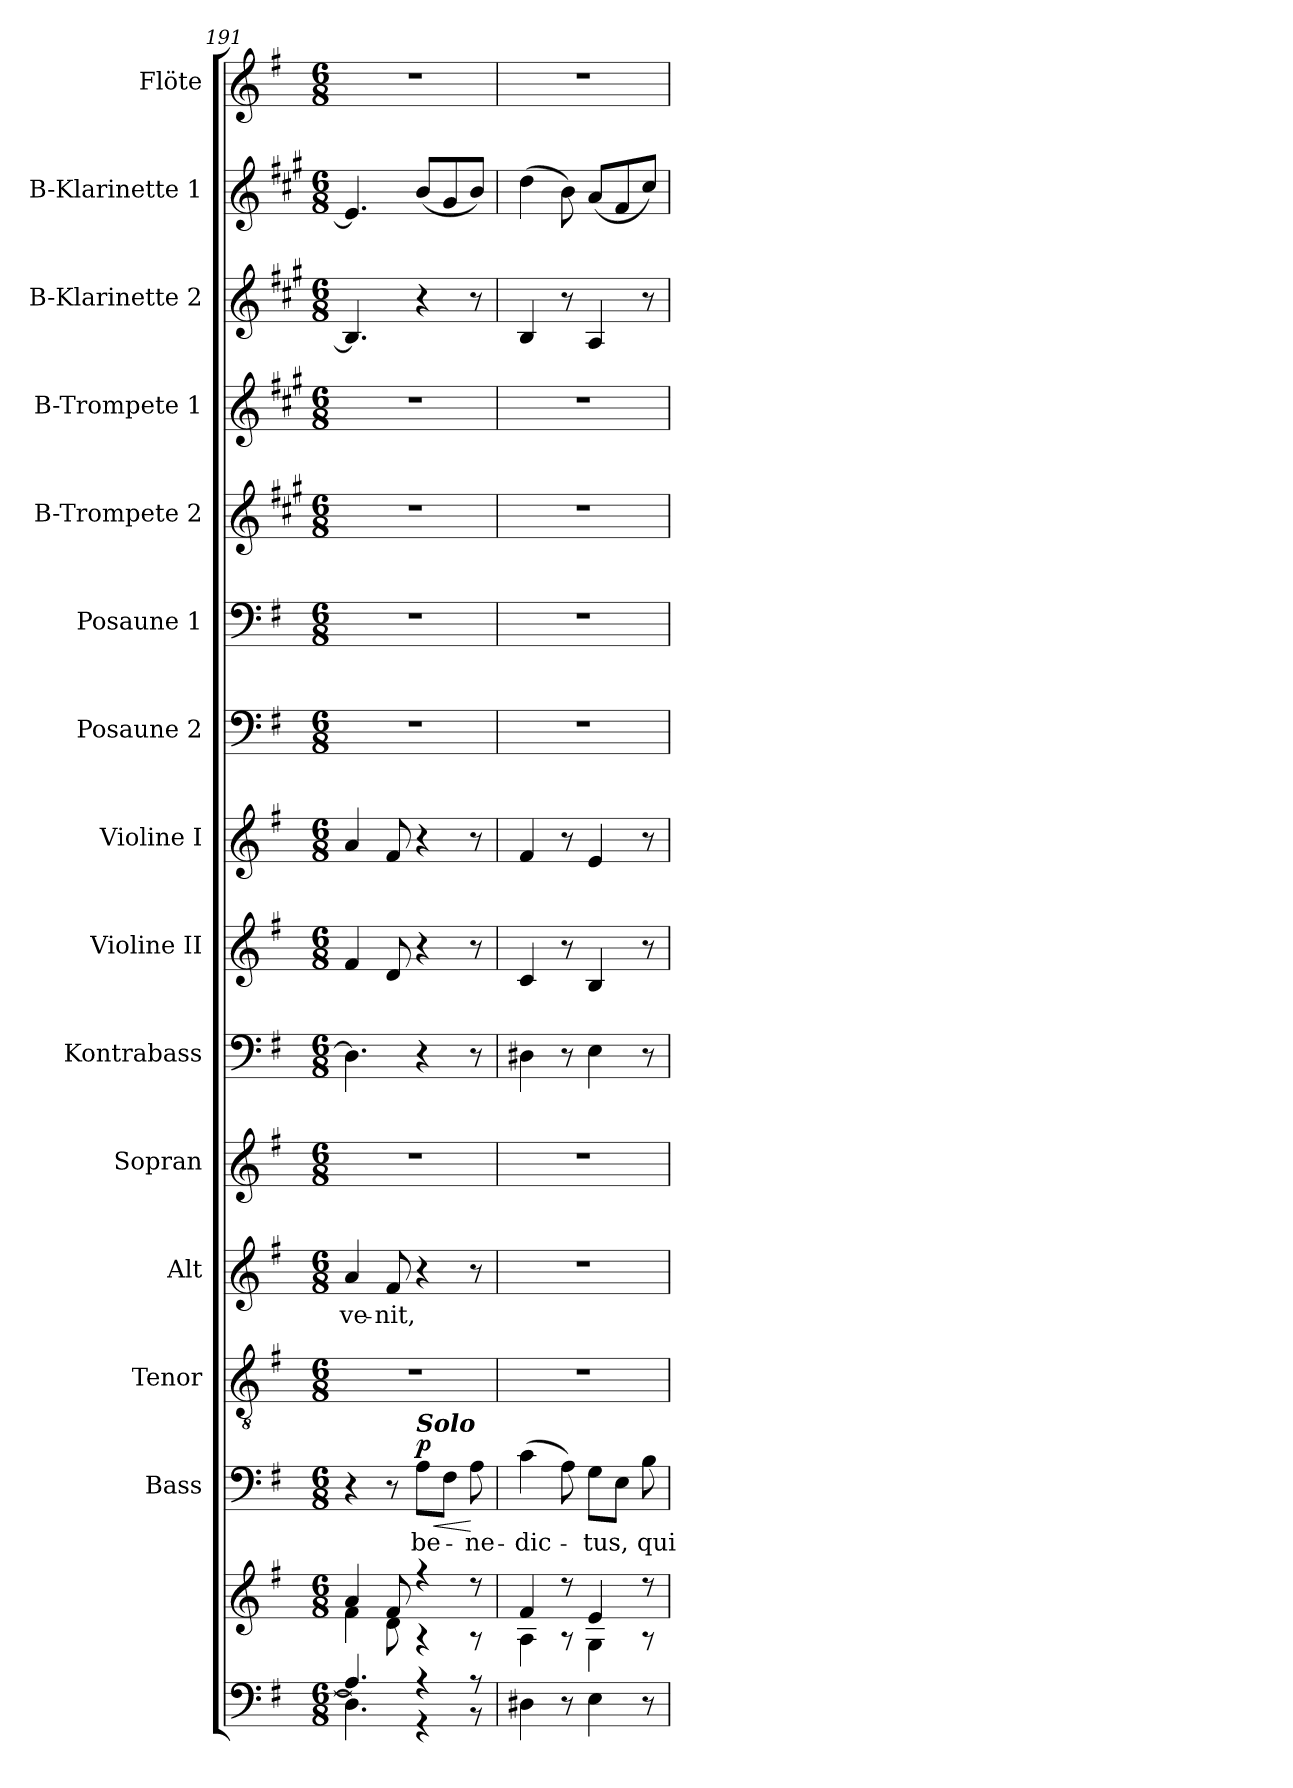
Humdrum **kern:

**kern	**kern	**kern	**text	**dynam	**kern	**kern	**text	**kern	**kern	**kern	**kern	**kern	**kern	**kern	**kern	**kern	**kern	**kern
*part15	*part15	*part14	*part14	*part14	*part13	*part12	*part12	*part11	*part10	*part9	*part8	*part7	*part6	*part5	*part4	*part3	*part2	*part1
*staff16	*staff15	*staff14	*staff14	*staff14	*staff13	*staff12	*staff12	*staff11	*staff10	*staff9	*staff8	*staff7	*staff6	*staff5	*staff4	*staff3	*staff2	*staff1
*	*	*I"Bass	*	*	*I"Tenor	*I"Alt	*	*I"Sopran	*I"Kontrabass	*I"Violine II	*I"Violine I	*I"Posaune 2	*I"Posaune 1	*I"B-Trompete 2	*I"B-Trompete 1	*I"B-Klarinette 2	*I"B-Klarinette 1	*I"Flöte
*	*	*I'B.	*	*	*I'T.	*I'A.	*	*I'S.	*I'Kb.	*I'Vl. II	*I'Vl. I	*I'Pos. 2	*I'Pos. 1	*I'B Trp. 2	*I'B Trp. 1	*I'B Kl. 2	*I'B Kl. 1	*I'Fl.
*clefF4	*clefG2	*clefF4	*	*	*clefGv2	*clefG2	*	*clefG2	*clefF4	*clefG2	*clefG2	*clefF4	*clefF4	*clefG2	*clefG2	*clefG2	*clefG2	*clefG2
*	*	*	*	*	*	*	*	*	*ITrd7c12	*	*	*	*	*ITrd1c2	*ITrd1c2	*ITrd1c2	*ITrd1c2	*
*k[f#]	*k[f#]	*k[f#]	*	*	*k[f#]	*k[f#]	*	*k[f#]	*k[f#]	*k[f#]	*k[f#]	*k[f#]	*k[f#]	*k[f#]	*k[f#]	*k[f#]	*k[f#]	*k[f#]
*G:	*G:	*G:	*	*	*G:	*G:	*	*G:	*G:	*G:	*G:	*G:	*G:	*G:	*G:	*G:	*G:	*G:
*M6/8	*M6/8	*M6/8	*	*	*M6/8	*M6/8	*	*M6/8	*M6/8	*M6/8	*M6/8	*M6/8	*M6/8	*M6/8	*M6/8	*M6/8	*M6/8	*M6/8
=191	=191	=191	=191	=191	=191	=191	=191	=191	=191	=191	=191	=191	=191	=191	=191	=191	=191	=191
*^	*^	*	*	*	*	*	*	*	*	*	*	*	*	*	*	*	*	*
!	!	!	!	!	!	!	!	!	!LO:LY:b	!	!	!	!	!	!	!	!	!	!	!
4.A/]	4.D\]	4a/	4f#\	4r	.	.	2.r	4a/	ve-	2.r	4.DD\]	4f#/	4a/	2.r	2.r	2.r	2.r	4.A/]	4.d/]	2.r
!	!	!	!	!	!	!	!	!	!LO:LY:b	!	!	!	!	!	!	!	!	!	!	!
.	.	8f#/	8d\	8r	.	.	.	8f#/	-nit,	.	.	8d/	8f#/	.	.	.	.	.	.	.
!	!	!	!	!LO:TX:a:Bi:t=Solo	!	!	!	!	!	!	!	!	!	!	!	!	!	!	!	!
!	!	!	!	!	!LO:LY:b	!LO:HP:b	!	!	!	!	!	!	!	!	!	!	!	!	!	!
!	!	!	!	!	!	!LO:DY:n=1:a	!	!	!	!	!	!	!	!	!	!	!	!	!	!
4r	4r	4r	4r	8A\L	be-	< p	.	4r	.	.	4r	4r	4r	.	.	.	.	4r	(<8a/L	.
.	.	.	.	8F#\J	.	.	.	.	.	.	.	.	.	.	.	.	.	.	8f#/	.
!	!	!	!	!	!LO:LY:b	!	!	!	!	!	!	!	!	!	!	!	!	!	!	!
8r	8r	8r	8r	8A\	-ne-	[	.	8r	.	.	8r	8r	8r	.	.	.	.	8r	8a/J)	.
=192	=192	=192	=192	=192	=192	=192	=192	=192	=192	=192	=192	=192	=192	=192	=192	=192	=192	=192	=192	=192
!	!	!	!	!	!LO:LY:b	!	!	!	!	!	!	!	!	!	!	!	!	!	!	!
*v	*v	*	*	*	*	*	*	*	*	*	*	*	*	*	*	*	*	*	*	*
4D#X\	4f#/	4A\	(>4c\	-dic-	.	2.r	2.r	.	2.r	4DD#X\	4c/	4f#/	2.r	2.r	2.r	2.r	4A/	(>4cc\	2.r
8r	8r	8r	8A\)	.	.	.	.	.	.	8r	8r	8r	.	.	.	.	8r	8a\)	.
!	!	!	!	!LO:LY:b	!	!	!	!	!	!	!	!	!	!	!	!	!	!	!
4E\	4e/	4G\	8G\L	-tus,	.	.	.	.	.	4EE\	4B/	4e/	.	.	.	.	4G/	(<8g/L	.
.	.	.	8E\J	.	.	.	.	.	.	.	.	.	.	.	.	.	.	8e/	.
!	!	!	!	!LO:LY:b	!	!	!	!	!	!	!	!	!	!	!	!	!	!	!
8r	8r	8r	8B\	qui	.	.	.	.	.	8r	8r	8r	.	.	.	.	8r	8b/J)	.
*	*v	*v	*	*	*	*	*	*	*	*	*	*	*	*	*	*	*	*	*
=	=	=	=	=	=	=	=	=	=	=	=	=	=	=	=	=	=	=
*-	*-	*-	*-	*-	*-	*-	*-	*-	*-	*-	*-	*-	*-	*-	*-	*-	*-	*-
